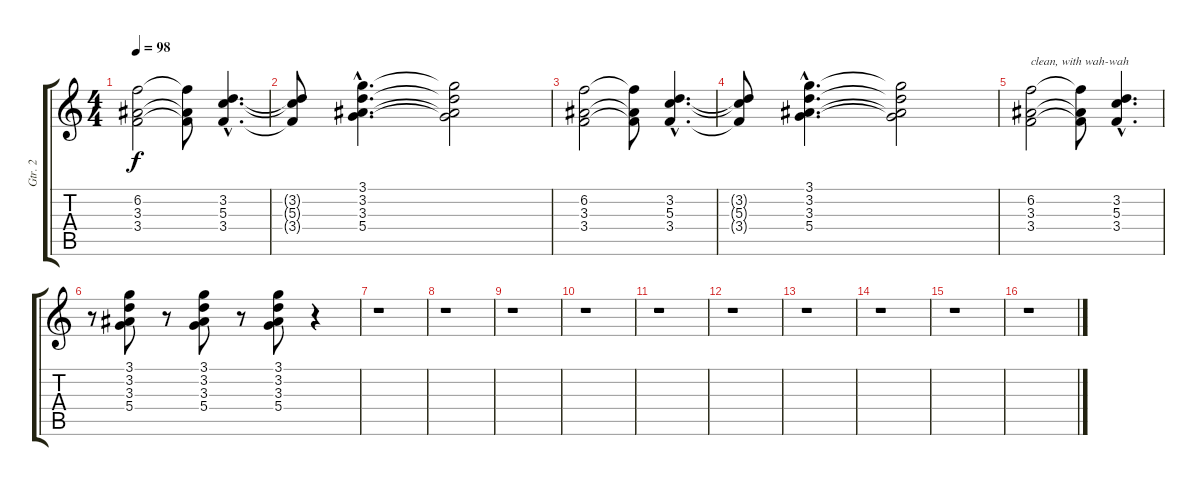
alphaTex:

\track ("Gtr. 2" "Gtr. 2") {instrument overdrivenguitar}
\staff {score tabs}
\tuning (E4 B3 G3 D3 A2 E2) {hide}
\ts (4 4)
\tempo 98
\clef g2
\ks c
(6.2 3.3 3.4).2{dy f} (6.2{t} 3.3{t} 3.4{t}).8 (3.2{hac} 5.3{hac} 3.4{hac}).4{d} |
(3.2{t} 5.3{t} 3.4{t}).8 (3.1{hac} 3.2{hac} 3.3{hac} 5.4{hac}).4{d} (3.1{t} 3.2{t} 3.3{t} 5.4{t}).2 |
(6.2 3.3 3.4).2 (6.2{t} 3.3{t} 3.4{t}).8 (3.2{hac} 5.3{hac} 3.4{hac}).4{d} |
(3.2{t} 5.3{t} 3.4{t}).8 (3.1{hac} 3.2{hac} 3.3{hac} 5.4{hac}).4{d} (3.1{t} 3.2{t} 3.3{t} 5.4{t}).2 |
(6.2 3.3 3.4).2{txt "clean, with wah-wah"} (6.2{t} 3.3{t} 3.4{t}).8 (3.2{hac} 5.3{hac} 3.4{hac}).4{d} |
r.8 (3.1 3.2 3.3 5.4).8 r.8 (3.1 3.2 3.3 5.4).8 r.8 (3.1 3.2 3.3 5.4).8 r.4 |
r.1 |
r.1 |
r.1 |
r.1 |
r.1 |
r.1 |
r.1 |
r.1 |
r.1 |
r.1
